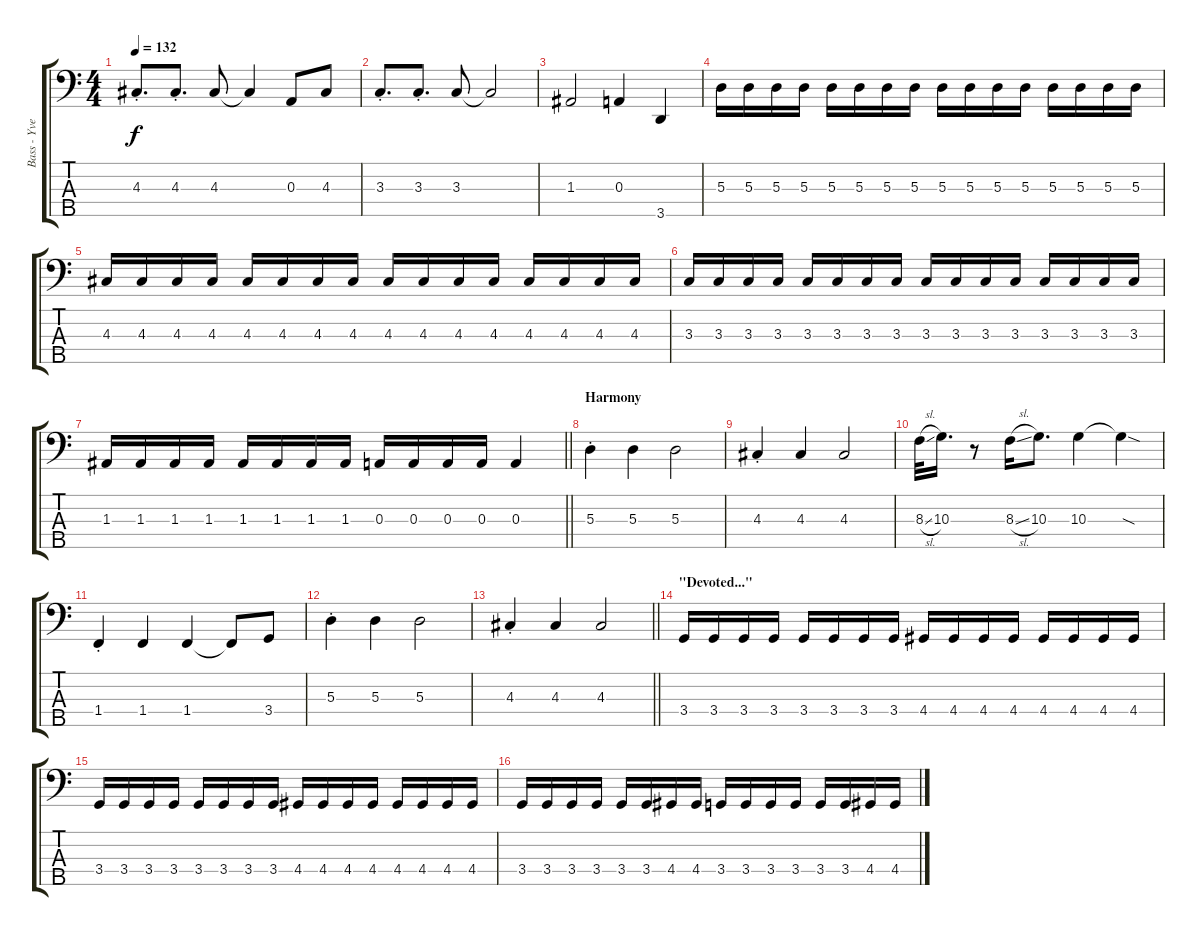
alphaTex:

\track ("Bass - Yves" "Bass - Yve") {instrument electricbasspick}
\staff {score tabs}
\tuning (G2 D2 A1 E1 B0) {hide}
\ts (4 4)
\tempo 132
\clef f4
\ks c
4.3{st}.8{d dy f} 4.3{st}.8{d} 4.3.8 4.3{t}.4 0.3.8 4.3.8 |
3.3{st}.8{d} 3.3{st}.8{d} 3.3.8 3.3{t}.2 |
1.3.2 0.3.4 3.5.4 |
5.3.16 5.3.16 5.3.16 5.3.16 5.3.16 5.3.16 5.3.16 5.3.16 5.3.16 5.3.16 5.3.16 5.3.16 5.3.16 5.3.16 5.3.16 5.3.16 |
4.3.16 4.3.16 4.3.16 4.3.16 4.3.16 4.3.16 4.3.16 4.3.16 4.3.16 4.3.16 4.3.16 4.3.16 4.3.16 4.3.16 4.3.16 4.3.16 |
3.3.16 3.3.16 3.3.16 3.3.16 3.3.16 3.3.16 3.3.16 3.3.16 3.3.16 3.3.16 3.3.16 3.3.16 3.3.16 3.3.16 3.3.16 3.3.16 |
\barLineRight lightlight
1.3.16 1.3.16 1.3.16 1.3.16 1.3.16 1.3.16 1.3.16 1.3.16 0.3.16 0.3.16 0.3.16 0.3.16 0.3.4 |
\section ("" "Harmony")
5.3{st}.4 5.3.4 5.3.2 |
4.3{st}.4 4.3.4 4.3.2 |
8.3{sl}.32 10.3.16{d} r.8 8.3{sl}.16 10.3.8{d} 10.3.4 10.3{sod t}.4 |
1.4{st}.4 1.4.4 1.4.4 1.4{t}.8 3.4.8 |
5.3{st}.4 5.3.4 5.3.2 |
\barLineRight lightlight
4.3{st}.4 4.3.4 4.3.2 |
\section ("" "\"Devoted...\" ")
3.4.16 3.4.16 3.4.16 3.4.16 3.4.16 3.4.16 3.4.16 3.4.16 4.4.16 4.4.16 4.4.16 4.4.16 4.4.16 4.4.16 4.4.16 4.4.16 |
3.4.16 3.4.16 3.4.16 3.4.16 3.4.16 3.4.16 3.4.16 3.4.16 4.4.16 4.4.16 4.4.16 4.4.16 4.4.16 4.4.16 4.4.16 4.4.16 |
3.4.16 3.4.16 3.4.16 3.4.16 3.4.16 3.4.16 4.4.16 4.4.16 3.4.16 3.4.16 3.4.16 3.4.16 3.4.16 3.4.16 4.4.16 4.4.16
